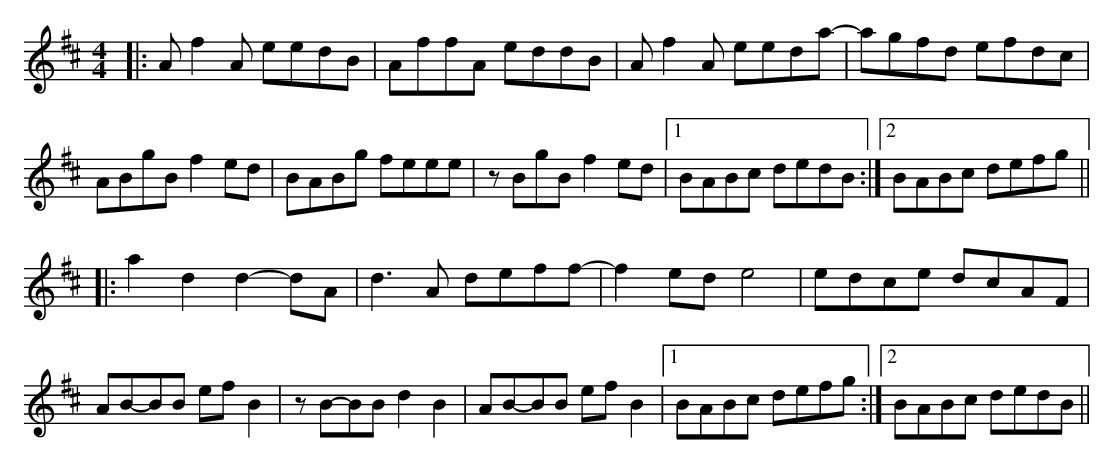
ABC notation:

X:1
M:4/4
K:D
|:A f2 A eedB|AffA eddB|A f2 A eeda -|agfd efdc|
ABgB f2 ed|BABg feee|zBgB f2 ed|1 BABc dedB:|2 BABc defg||
|:a2 d2 d2 - dA|d3 A deff -|f2 ed e4|edce dcAF|
AB-BB ef B2|zB-BB d2 B2|AB-BB ef B2|1 BABc defg:|2 BABc dedB||
